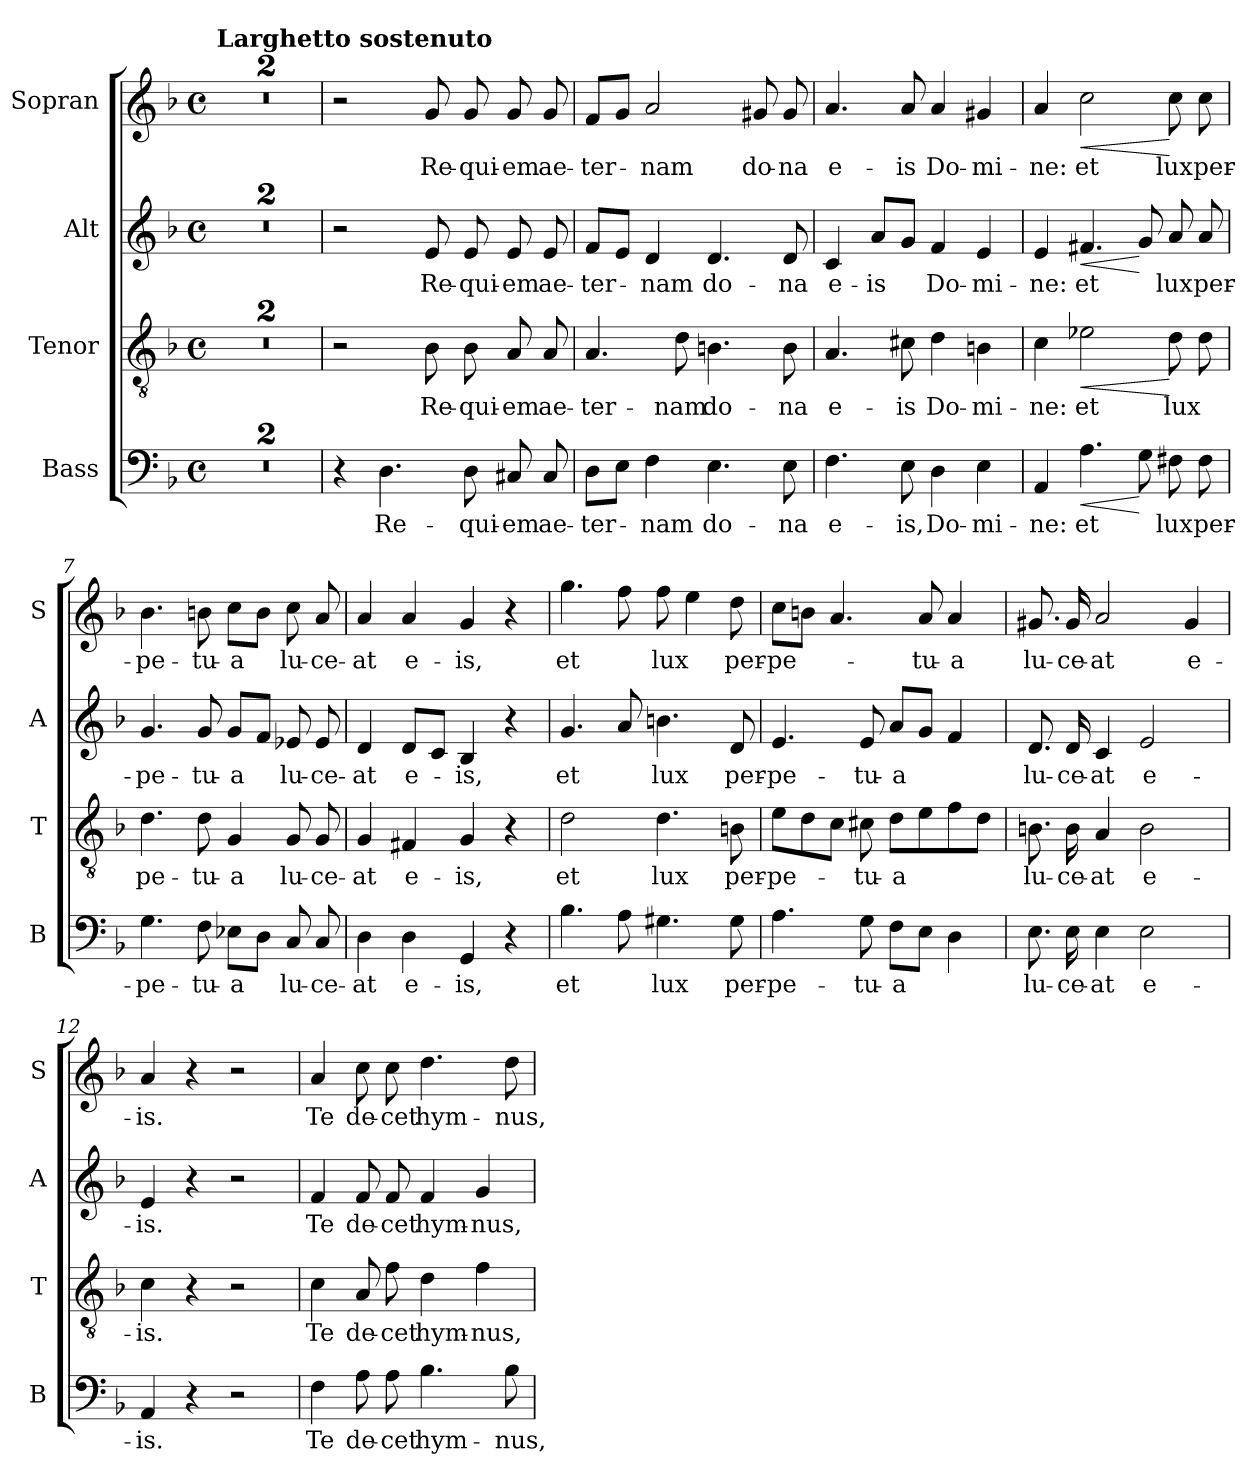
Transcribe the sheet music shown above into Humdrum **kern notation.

**kern	**text	**dynam	**kern	**text	**dynam	**kern	**text	**dynam	**kern	**text	**dynam
*part4	*part4	*part4	*part3	*part3	*part3	*part2	*part2	*part2	*part1	*part1	*part1
*staff4	*staff4	*staff4	*staff3	*staff3	*staff3	*staff2	*staff2	*staff2	*staff1	*staff1	*staff1
*I"Bass	*	*	*I"Tenor	*	*	*I"Alt	*	*	*I"Sopran	*	*
*I'B	*	*	*I'T	*	*	*I'A	*	*	*I'S	*	*
*clefF4	*	*	*clefGv2	*	*	*clefG2	*	*	*clefG2	*	*
*k[b-]	*	*	*k[b-]	*	*	*k[b-]	*	*	*k[b-]	*	*
*F:	*	*	*F:	*	*	*F:	*	*	*F:	*	*
*M4/4	*	*	*M4/4	*	*	*M4/4	*	*	*M4/4	*	*
*met(c)	*	*	*met(c)	*	*	*met(c)	*	*	*met(c)	*	*
=1	=1	=1	=1	=1	=1	=1	=1	=1	=1	=1	=1
!	!	!	!	!	!	!	!	!	!LO:TX:a:B:t=Larghetto sostenuto	!	!
1r	.	.	1r	.	.	1r	.	.	1r	.	.
=2	=2	=2	=2	=2	=2	=2	=2	=2	=2	=2	=2
1r	.	.	1r	.	.	1r	.	.	1r	.	.
=3	=3	=3	=3	=3	=3	=3	=3	=3	=3	=3	=3
4r	.	.	2r	.	.	2r	.	.	2r	.	.
!	!LO:LY:b	!	!	!	!	!	!	!	!	!	!
4.D\	Re-	.	.	.	.	.	.	.	.	.	.
!	!	!	!	!LO:LY:b	!	!	!LO:LY:b	!	!	!LO:LY:b	!
.	.	.	8B-\	Re-	.	8e/	Re-	.	8g/	Re-	.
!	!LO:LY:b	!	!	!LO:LY:b	!	!	!LO:LY:b	!	!	!LO:LY:b	!
8D\	-qui-	.	8B-\	-qui-	.	8e/	-qui-	.	8g/	-qui-	.
!	!LO:LY:b	!	!	!LO:LY:b	!	!	!LO:LY:b	!	!	!LO:LY:b	!
8C#X/	-em	.	8A/	-em	.	8e/	-em	.	8g/	-em	.
!	!LO:LY:b	!	!	!LO:LY:b	!	!	!LO:LY:b	!	!	!LO:LY:b	!
8C#/	ae-	.	8A/	ae-	.	8e/	ae-	.	8g/	ae-	.
=4	=4	=4	=4	=4	=4	=4	=4	=4	=4	=4	=4
!	!LO:LY:b	!	!	!LO:LY:b	!	!	!LO:LY:b	!	!	!LO:LY:b	!
8D\L	-ter-	.	4.A/	-ter-	.	8f/L	-ter-	.	8f/L	-ter-	.
8E\J	.	.	.	.	.	8e/J	.	.	8g/J	.	.
!	!LO:LY:b	!	!	!	!	!	!LO:LY:b	!	!	!LO:LY:b	!
4F\	-nam	.	.	.	.	4d/	-nam	.	2a/	-nam	.
!	!	!	!	!LO:LY:b	!	!	!	!	!	!	!
.	.	.	8d\	-nam	.	.	.	.	.	.	.
!	!LO:LY:b	!	!	!LO:LY:b	!	!	!LO:LY:b	!	!	!	!
4.E\	do-	.	4.Bn\	do-	.	4.d/	do-	.	.	.	.
!	!	!	!	!	!	!	!	!	!	!LO:LY:b	!
.	.	.	.	.	.	.	.	.	8g#X/	do-	.
!	!LO:LY:b	!	!	!LO:LY:b	!	!	!LO:LY:b	!	!	!LO:LY:b	!
8E\	-na	.	8B\	-na	.	8d/	-na	.	8g#/	-na	.
=5	=5	=5	=5	=5	=5	=5	=5	=5	=5	=5	=5
!	!LO:LY:b	!	!	!LO:LY:b	!	!	!LO:LY:b	!	!	!LO:LY:b	!
4.F\	e-	.	4.A/	e-	.	4c/	e-	.	4.a/	e-	.
!	!	!	!	!	!	!	!LO:LY:b	!	!	!	!
.	.	.	.	.	.	8a/L	-is	.	.	.	.
!	!LO:LY:b	!	!	!LO:LY:b	!	!	!	!	!	!LO:LY:b	!
8E\	-is,	.	8c#X\	-is	.	8g/J	.	.	8a/	-is	.
!	!LO:LY:b	!	!	!LO:LY:b	!	!	!LO:LY:b	!	!	!LO:LY:b	!
4D\	Do-	.	4d\	Do-	.	4f/	Do-	.	4a/	Do-	.
!	!LO:LY:b	!	!	!LO:LY:b	!	!	!LO:LY:b	!	!	!LO:LY:b	!
4E\	-mi-	.	4Bn\	-mi-	.	4e/	-mi-	.	4g#X/	-mi-	.
!!LO:LB:g=z
=6	=6	=6	=6	=6	=6	=6	=6	=6	=6	=6	=6
!	!LO:LY:b	!	!	!LO:LY:b	!	!	!LO:LY:b	!	!	!LO:LY:b	!
4AA/	-ne:	.	4c\	-ne:	.	4e/	-ne:	.	4a/	-ne:	.
!	!LO:LY:b	!LO:HP:b	!	!LO:LY:b	!LO:HP:b	!	!LO:LY:b	!LO:HP:b	!	!LO:LY:b	!LO:HP:b
4.A\	et	<	2e-X\	et	<	4.f#X/	et	<	2cc\	et	<
8G\	.	[	.	.	.	8g/	.	[	.	.	.
!	!LO:LY:b	!	!	!LO:LY:b	!	!	!LO:LY:b	!	!	!LO:LY:b	!
8F#X\	lux	.	8d\	lux	[	8a/	lux	.	8cc\	lux	[
!	!LO:LY:b	!	!	!	!	!	!LO:LY:b	!	!	!LO:LY:b	!
8F#\	per-	.	8d\	.	.	8a/	per-	.	8cc\	per-	.
=7	=7	=7	=7	=7	=7	=7	=7	=7	=7	=7	=7
!	!LO:LY:b	!	!	!LO:LY:b	!	!	!LO:LY:b	!	!	!LO:LY:b	!
4.G\	-pe-	.	4.d\	pe-	.	4.g/	-pe-	.	4.b-\	-pe-	.
!	!LO:LY:b	!	!	!LO:LY:b	!	!	!LO:LY:b	!	!	!LO:LY:b	!
8F\	-tu-	.	8d\	-tu-	.	8g/	-tu-	.	8bn\	-tu-	.
!	!LO:LY:b	!	!	!LO:LY:b	!	!	!LO:LY:b	!	!	!LO:LY:b	!
8E-X\L	-a	.	4G/	-a	.	8g/L	-a	.	8cc\L	-a	.
8D\J	.	.	.	.	.	8f/J	.	.	8b\J	.	.
!	!LO:LY:b	!	!	!LO:LY:b	!	!	!LO:LY:b	!	!	!LO:LY:b	!
8C/	lu-	.	8G/	lu-	.	8e-X/	lu-	.	8cc\	lu-	.
!	!LO:LY:b	!	!	!LO:LY:b	!	!	!LO:LY:b	!	!	!LO:LY:b	!
8C/	-ce-	.	8G/	-ce-	.	8e-/	-ce-	.	8a/	-ce-	.
=8	=8	=8	=8	=8	=8	=8	=8	=8	=8	=8	=8
!	!LO:LY:b	!	!	!LO:LY:b	!	!	!LO:LY:b	!	!	!LO:LY:b	!
4D\	-at	.	4G/	-at	.	4d/	-at	.	4a/	-at	.
!	!LO:LY:b	!	!	!LO:LY:b	!	!	!LO:LY:b	!	!	!LO:LY:b	!
4D\	e-	.	4F#X/	e-	.	8d/L	e-	.	4a/	e-	.
.	.	.	.	.	.	8c/J	.	.	.	.	.
!	!LO:LY:b	!	!	!LO:LY:b	!	!	!LO:LY:b	!	!	!LO:LY:b	!
4GG/	-is,	.	4G/	-is,	.	4B-/	-is,	.	4g/	-is,	.
4r	.	.	4r	.	.	4r	.	.	4r	.	.
=9	=9	=9	=9	=9	=9	=9	=9	=9	=9	=9	=9
!	!LO:LY:b	!	!	!LO:LY:b	!	!	!LO:LY:b	!	!	!LO:LY:b	!
4.B-\	et	.	2d\	et	.	4.g/	et	.	4.gg\	et	.
8A\	.	.	.	.	.	8a/	.	.	8ff\	.	.
!	!LO:LY:b	!	!	!LO:LY:b	!	!	!LO:LY:b	!	!	!LO:LY:b	!
4.G#X\	lux	.	4.d\	lux	.	4.bn\	lux	.	8ff\	lux	.
.	.	.	.	.	.	.	.	.	4ee\	.	.
!	!LO:LY:b	!	!	!LO:LY:b	!	!	!LO:LY:b	!	!	!LO:LY:b	!
8G#\	per-	.	8Bn\	per-	.	8d/	per-	.	8dd\	per-	.
!!LO:PB:g=z
=10	=10	=10	=10	=10	=10	=10	=10	=10	=10	=10	=10
!	!LO:LY:b	!	!	!LO:LY:b	!	!	!LO:LY:b	!	!	!LO:LY:b	!
4.A\	-pe-	.	8e\L	-pe-	.	4.e/	-pe-	.	8cc\L	-pe-	.
.	.	.	8d\	.	.	.	.	.	8bn\J	.	.
.	.	.	8c\J	.	.	.	.	.	4.a/	.	.
!	!LO:LY:b	!	!	!LO:LY:b	!	!	!LO:LY:b	!	!	!	!
8G\	-tu-	.	8c#X\	-tu-	.	8e/	-tu-	.	.	.	.
!	!LO:LY:b	!	!	!LO:LY:b	!	!	!LO:LY:b	!	!	!	!
8F\L	-a	.	8d\L	-a	.	8a/L	-a	.	.	.	.
!	!	!	!	!	!	!	!	!	!	!LO:LY:b	!
8E\J	.	.	8e\	.	.	8g/J	.	.	8a/	-tu-	.
!	!	!	!	!	!	!	!	!	!	!LO:LY:b	!
4D\	.	.	8f\	.	.	4f/	.	.	4a/	-a	.
.	.	.	8d\J	.	.	.	.	.	.	.	.
=11	=11	=11	=11	=11	=11	=11	=11	=11	=11	=11	=11
!	!LO:LY:b	!	!	!LO:LY:b	!	!	!LO:LY:b	!	!	!LO:LY:b	!
8.E\	lu-	.	8.Bn\	lu-	.	8.d/	lu-	.	8.g#X/	lu-	.
!	!LO:LY:b	!	!	!LO:LY:b	!	!	!LO:LY:b	!	!	!LO:LY:b	!
16E\	-ce-	.	16B\	-ce-	.	16d/	-ce-	.	16g#/	-ce-	.
!	!LO:LY:b	!	!	!LO:LY:b	!	!	!LO:LY:b	!	!	!LO:LY:b	!
4E\	-at	.	4A/	-at	.	4c/	-at	.	2a/	-at	.
!	!LO:LY:b	!	!	!LO:LY:b	!	!	!LO:LY:b	!	!	!	!
2E\	e-	.	2B\	e-	.	2e/	e-	.	.	.	.
!	!	!	!	!	!	!	!	!	!	!LO:LY:b	!
.	.	.	.	.	.	.	.	.	4g#/	e-	.
=12	=12	=12	=12	=12	=12	=12	=12	=12	=12	=12	=12
!	!LO:LY:b	!	!	!LO:LY:b	!	!	!LO:LY:b	!	!	!LO:LY:b	!
4AA/	-is.	.	4c\	-is.	.	4e/	-is.	.	4a/	-is.	.
4r	.	.	4r	.	.	4r	.	.	4r	.	.
2r	.	.	2r	.	.	2r	.	.	2r	.	.
=13	=13	=13	=13	=13	=13	=13	=13	=13	=13	=13	=13
!	!LO:LY:b	!	!	!LO:LY:b	!	!	!LO:LY:b	!	!	!LO:LY:b	!
4F\	Te	.	4c\	Te	.	4f/	Te	.	4a/	Te	.
!	!LO:LY:b	!	!	!LO:LY:b	!	!	!LO:LY:b	!	!	!LO:LY:b	!
8A\	de-	.	8A/	de-	.	8f/	de-	.	8cc\	de-	.
!	!LO:LY:b	!	!	!LO:LY:b	!	!	!LO:LY:b	!	!	!LO:LY:b	!
8A\	-cet	.	8f\	-cet	.	8f/	-cet	.	8cc\	-cet	.
!	!LO:LY:b	!	!	!LO:LY:b	!	!	!LO:LY:b	!	!	!LO:LY:b	!
4.B-\	hym-	.	4d\	hym-	.	4f/	hym-	.	4.dd\	hym-	.
!	!	!	!	!LO:LY:b	!	!	!LO:LY:b	!	!	!	!
.	.	.	4f\	-nus,	.	4g/	-nus,	.	.	.	.
!	!LO:LY:b	!	!	!	!	!	!	!	!	!LO:LY:b	!
8B-\	-nus,	.	.	.	.	.	.	.	8dd\	-nus,	.
=	=	=	=	=	=	=	=	=	=	=	=
*-	*-	*-	*-	*-	*-	*-	*-	*-	*-	*-	*-
